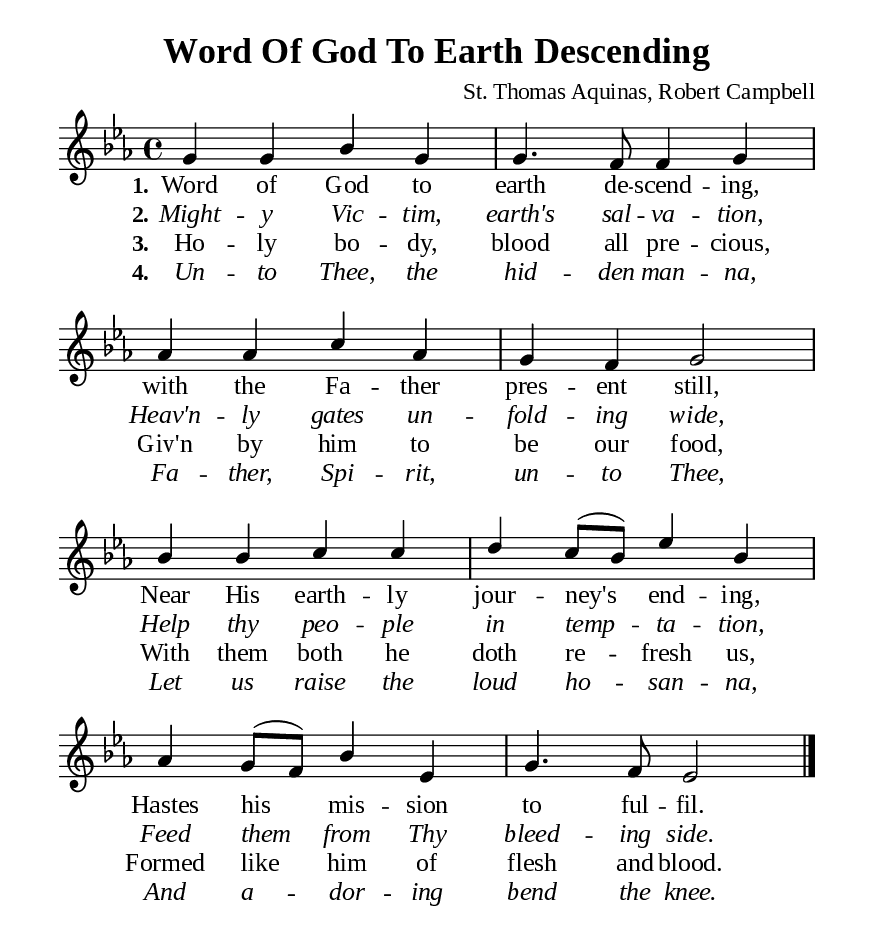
\version "2.18.2"

\header {
  title = "Word Of God To Earth Descending"
  composer = "St. Thomas Aquinas, Robert Campbell"
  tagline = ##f
}

global= {
  \key ees \major
  \time 4/4
  \override Score.BarNumber.break-visibility = ##(#f #f #f)
  \override Lyrics.LyricSpace.minimum-distance = #3.0
}

\paper {
  #(set-paper-size "a5")
  top-margin = 10\mm
  bottom-margin = 5\mm
  left-margin = 10\mm
  right-margin = 10\mm
  indent = #0
  #(define fonts
	 (make-pango-font-tree "Liberation Serif"
	 		       "Liberation Serif"
			       "Liberation Serif"
			       (/ 20 20)))
  system-system-spacing = #'((basic-distance . 3) (padding . 3))
}

printItalic = \with {
  \override LyricText.font-shape = #'italic
}

% Soprano verse music
musicVerseSoprano = \relative c' {
  %{ 01 %} g'4 g bes g |
  %{ 02 %} g4. f8 f4 g |
  %{ 03 %} aes aes c aes |
  %{ 04 %} g f g2 |
  %{ 05 %} bes4 bes c c |
  %{ 06 %} d c8 (bes) ees4 bes |
  %{ 07 %} aes g8 (f) bes4 ees, |
  %{ 08 %} g4. f8 ees2 \bar "|."
}

% Verse lyrics
verseOne = \lyricmode {
  \set stanza = #"1."
  Word of God to earth de -- scend -- ing, with the Fa -- ther pres -- ent still,
  Near His earth -- ly jour -- ney's end -- ing, Hastes his mis -- sion to ful -- fil.
}

verseTwo = \lyricmode {
  \set stanza = #"2."
  Might -- y Vic -- tim, earth's sal -- va -- tion, Heav'n -- ly gates un -- fold -- ing wide,
  Help thy peo -- ple in temp -- ta -- tion, Feed them from Thy bleed -- ing side.
}

verseThree = \lyricmode {
  \set stanza = #"3."
  Ho -- ly bo -- dy, blood all pre -- cious, Giv'n  by him to be our food,
  With them both he doth re -- fresh us, Formed like him of flesh and blood.
}

verseFour = \lyricmode {
  \set stanza = #"4."
  Un -- to Thee, the hid -- den man -- na, Fa -- ther, Spi -- rit, un -- to Thee,
  Let us raise the loud ho -- san -- na, And a -- dor -- ing bend the knee.
}

% Layout
\score {
    \new ChoirStaff <<
      \new Staff <<
        \clef "treble"
        \new Voice = "sopranos" { \voiceOne \global \stemUp \slurUp \musicVerseSoprano }
      >>
      \new Lyrics \lyricsto sopranos \verseOne
      \new Lyrics \printItalic \lyricsto sopranos \verseTwo
      \new Lyrics \lyricsto sopranos \verseThree
      \new Lyrics \printItalic \lyricsto sopranos \verseFour
    >>
}
